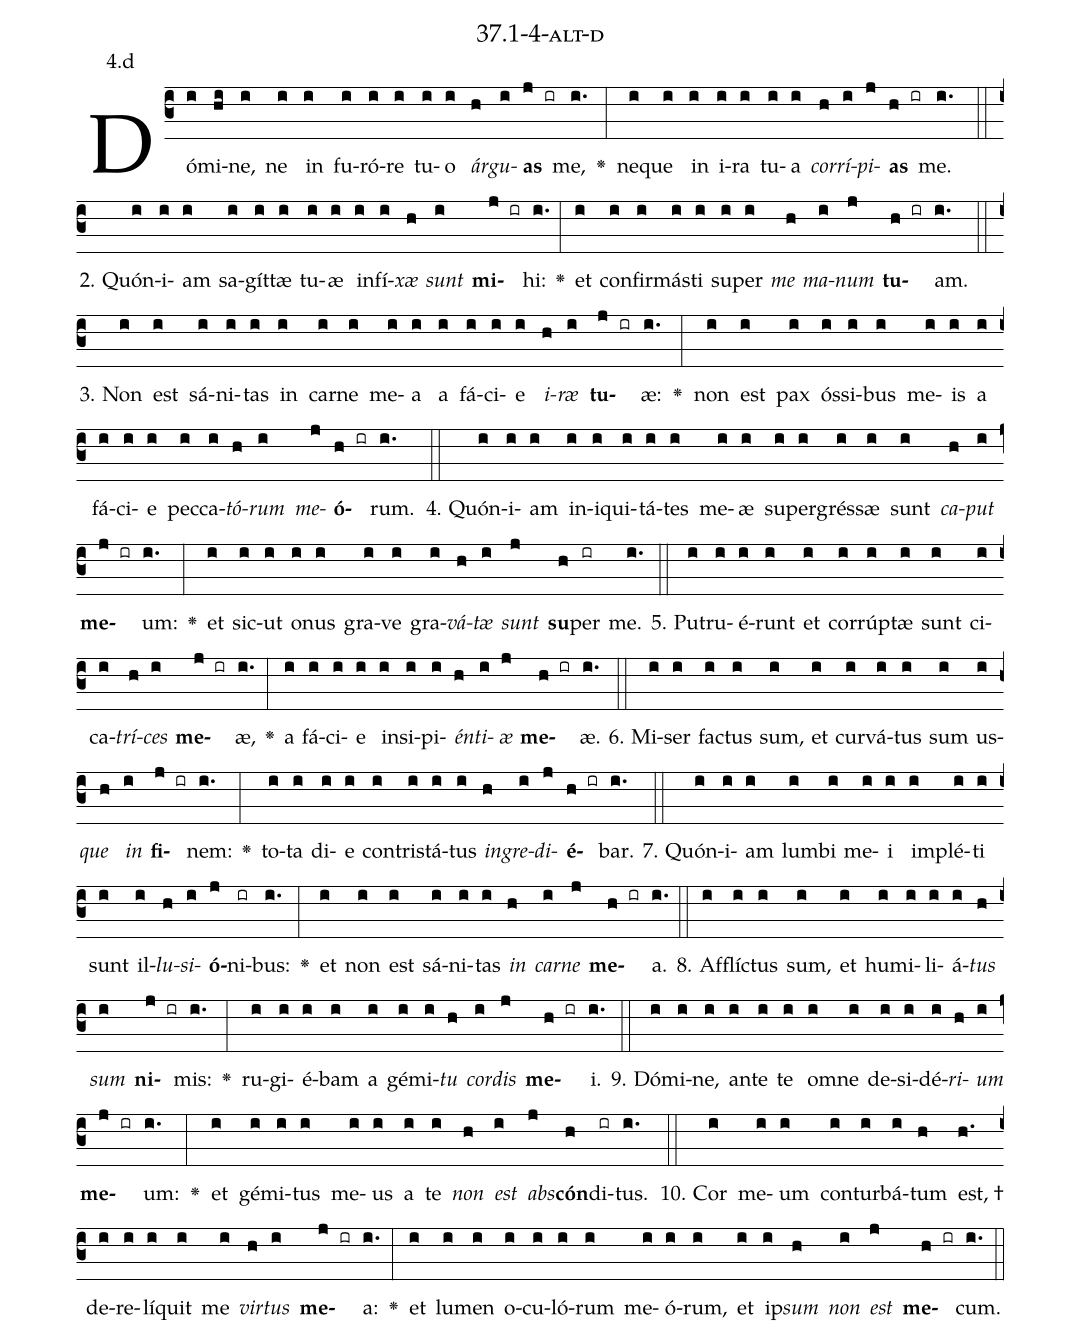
name: 37.1-4-alt-d;
annotation: 4.d;
%%
(c3)Dó(i)mi(hi)ne,(i) ne(i) in(i) fu(i)ró(i)re(i) tu(i)o(i) <i>ár</i>(h)<i>gu</i>(i)<b>as</b>(j ir) me,(i.) <v>\greheightstar</v>(:) ne(i)que(i) in(i) i(i)ra(i) tu(i)a(i) <i>cor</i>(h)<i>rí</i>(i)<i>pi</i>(j)<b>as</b>(h ir) me.(i.) (::)
2. Quón(i)i(i)am(i) sa(i)gít(i)tæ(i) tu(i)æ(i) in(i)fí(i)<i>xæ</i>(h) <i>sunt</i>(i) <b>mi</b>(j ir)hi:(i.) <v>\greheightstar</v>(:) et(i) con(i)fir(i)más(i)ti(i) su(i)per(i) <i>me</i>(h) <i>ma</i>(i)<i>num</i>(j) <b>tu</b>(h ir)am.(i.) (::)
3. Non(i) est(i) sá(i)ni(i)tas(i) in(i) car(i)ne(i) me(i)a(i) a(i) fá(i)ci(i)e(i) <i>i</i>(h)<i>ræ</i>(i) <b>tu</b>(j ir)æ:(i.) <v>\greheightstar</v>(:) non(i) est(i) pax(i) ós(i)si(i)bus(i) me(i)is(i) a(i) fá(i)ci(i)e(i) pec(i)ca(i)<i>tó</i>(h)<i>rum</i>(i) <i>me</i>(j)<b>ó</b>(h ir)rum.(i.) (::)
4. Quón(i)i(i)am(i) in(i)i(i)qui(i)tá(i)tes(i) me(i)æ(i) su(i)per(i)grés(i)sæ(i) sunt(i) <i>ca</i>(h)<i>put</i>(i) <b>me</b>(j ir)um:(i.) <v>\greheightstar</v>(:) et(i) sic(i)ut(i) o(i)nus(i) gra(i)ve(i) gra(i)<i>vá</i>(h)<i>tæ</i>(i) <i>sunt</i>(j) <b>su</b>(h)per(ir) me.(i.) (::)
5. Pu(i)tru(i)é(i)runt(i) et(i) cor(i)rúp(i)tæ(i) sunt(i) ci(i)ca(i)<i>trí</i>(h)<i>ces</i>(i) <b>me</b>(j ir)æ,(i.) <v>\greheightstar</v>(:) a(i) fá(i)ci(i)e(i) in(i)si(i)pi(i)<i>én</i>(h)<i>ti</i>(i)<i>æ</i>(j) <b>me</b>(h ir)æ.(i.) (::)
6. Mi(i)ser(i) fac(i)tus(i) sum,(i) et(i) cur(i)vá(i)tus(i) sum(i) us(i)<i>que</i>(h) <i>in</i>(i) <b>fi</b>(j ir)nem:(i.) <v>\greheightstar</v>(:) to(i)ta(i) di(i)e(i) con(i)tris(i)tá(i)tus(i) <i>in</i>(h)<i>gre</i>(i)<i>di</i>(j)<b>é</b>(h ir)bar.(i.) (::)
7. Quón(i)i(i)am(i) lum(i)bi(i) me(i)i(i) im(i)plé(i)ti(i) sunt(i) il(i)<i>lu</i>(h)<i>si</i>(i)<b>ó</b>(j)ni(ir)bus:(i.) <v>\greheightstar</v>(:) et(i) non(i) est(i) sá(i)ni(i)tas(i) <i>in</i>(h) <i>car</i>(i)<i>ne</i>(j) <b>me</b>(h ir)a.(i.) (::)
8. Af(i)flíc(i)tus(i) sum,(i) et(i) hu(i)mi(i)li(i)á(i)<i>tus</i>(h) <i>sum</i>(i) <b>ni</b>(j ir)mis:(i.) <v>\greheightstar</v>(:) ru(i)gi(i)é(i)bam(i) a(i) gé(i)mi(i)<i>tu</i>(h) <i>cor</i>(i)<i>dis</i>(j) <b>me</b>(h ir)i.(i.) (::)
9. Dó(i)mi(i)ne,(i) an(i)te(i) te(i) om(i)ne(i) de(i)si(i)dé(i)<i>ri</i>(h)<i>um</i>(i) <b>me</b>(j ir)um:(i.) <v>\greheightstar</v>(:) et(i) gé(i)mi(i)tus(i) me(i)us(i) a(i) te(i) <i>non</i>(h) <i>est</i>(i) <i>abs</i>(j)<b>cón</b>(h)di(ir)tus.(i.) (::)
10. Cor(i) me(i)um(i) con(i)tur(i)bá(i)tum(h) est, †(h.) de(i)re(i)lí(i)quit(i) me(i) <i>vir</i>(h)<i>tus</i>(i) <b>me</b>(j ir)a:(i.) <v>\greheightstar</v>(:) et(i) lu(i)men(i) o(i)cu(i)ló(i)rum(i) me(i)ó(i)rum,(i) et(i) ip(i)<i>sum</i>(h) <i>non</i>(i) <i>est</i>(j) <b>me</b>(h ir)cum.(i.) (::)
